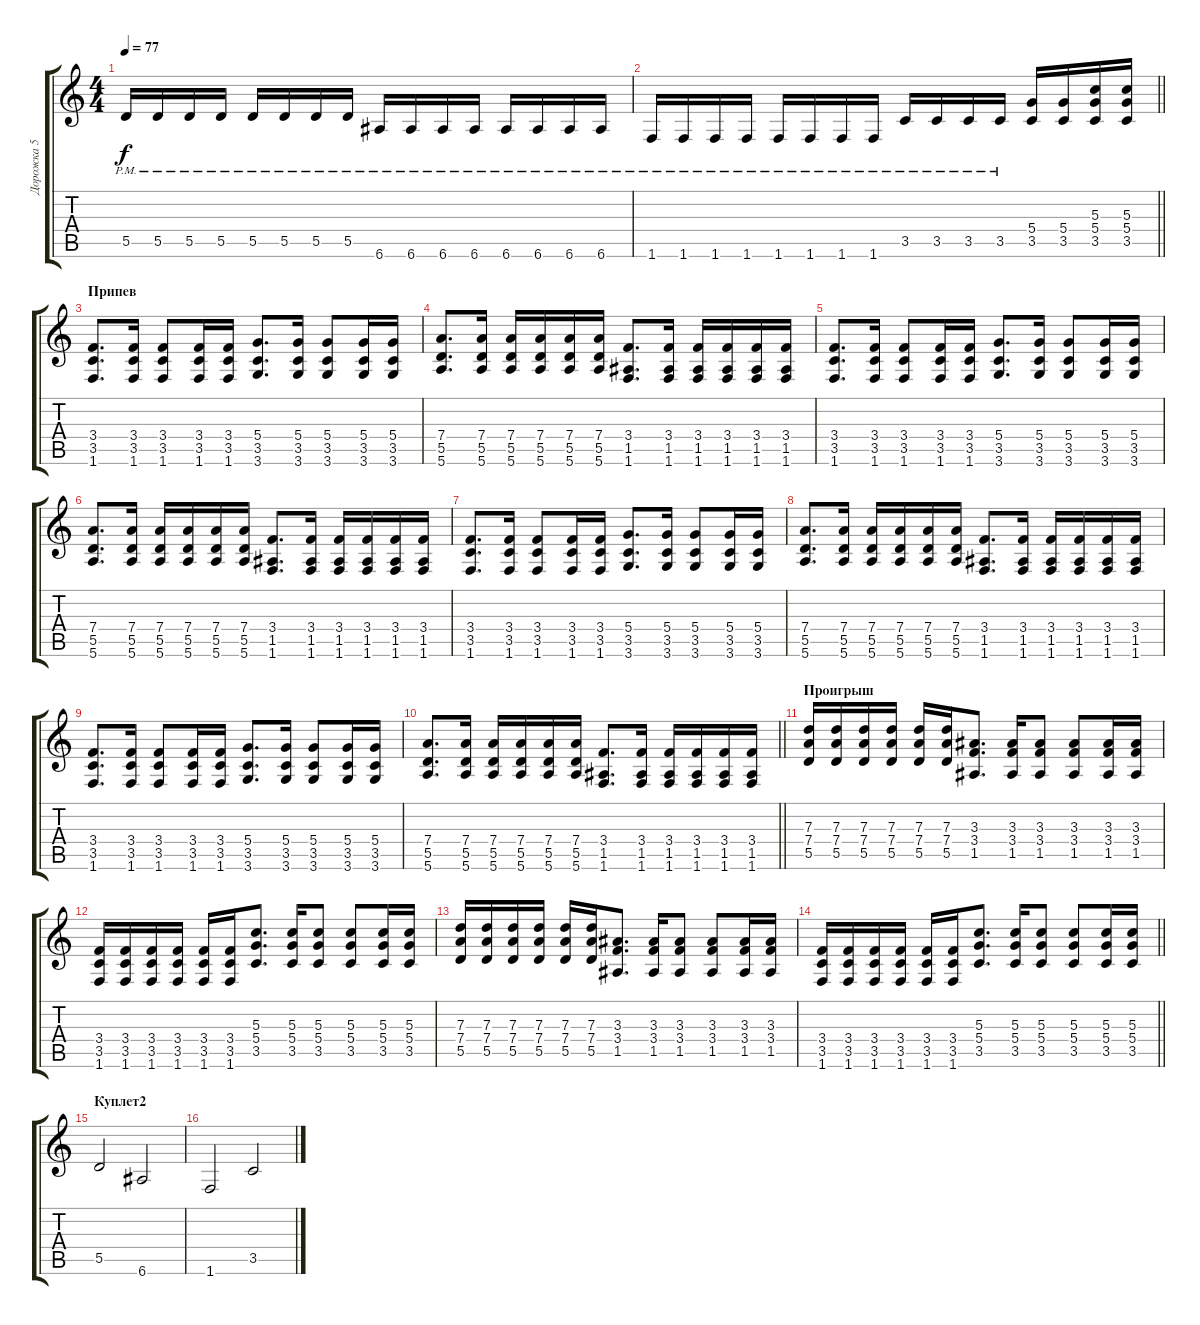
\track ("Дорожка 5" "Дорожка 5") {instrument distortionguitar}
\staff {score tabs}
\tuning (E4 B3 G3 D3 A2 E2) {hide}
\ts (4 4)
\tempo 77
\clef g2
\ks c
5.5{pm}.16{dy f} 5.5{pm}.16 5.5{pm}.16 5.5{pm}.16 5.5{pm}.16 5.5{pm}.16 5.5{pm}.16 5.5{pm}.16 6.6{pm}.16 6.6{pm}.16 6.6{pm}.16 6.6{pm}.16 6.6{pm}.16 6.6{pm}.16 6.6{pm}.16 6.6{pm}.16 |
\barLineRight lightlight
1.6{pm}.16 1.6{pm}.16 1.6{pm}.16 1.6{pm}.16 1.6{pm}.16 1.6{pm}.16 1.6{pm}.16 1.6{pm}.16 3.5{pm}.16 3.5{pm}.16 3.5{pm}.16 3.5{pm}.16 (5.4 3.5).16 (5.4 3.5).16 (5.3 5.4 3.5).16 (5.3 5.4 3.5).16 |
\section ("" "Припев")
(3.4 3.5 1.6).8{d} (3.4 3.5 1.6).16 (3.4 3.5 1.6).8 (3.4 3.5 1.6).16 (3.4 3.5 1.6).16 (5.4 3.5 3.6).8{d} (5.4 3.5 3.6).16 (5.4 3.5 3.6).8 (5.4 3.5 3.6).16 (5.4 3.5 3.6).16 |
(7.4 5.5 5.6).8{d} (7.4 5.5 5.6).16 (7.4 5.5 5.6).16 (7.4 5.5 5.6).16 (7.4 5.5 5.6).16 (7.4 5.5 5.6).16 (3.4 1.5 1.6).8{d} (3.4 1.5 1.6).16 (3.4 1.5 1.6).16 (3.4 1.5 1.6).16 (3.4 1.5 1.6).16 (3.4 1.5 1.6).16 |
(3.4 3.5 1.6).8{d} (3.4 3.5 1.6).16 (3.4 3.5 1.6).8 (3.4 3.5 1.6).16 (3.4 3.5 1.6).16 (5.4 3.5 3.6).8{d} (5.4 3.5 3.6).16 (5.4 3.5 3.6).8 (5.4 3.5 3.6).16 (5.4 3.5 3.6).16 |
(7.4 5.5 5.6).8{d} (7.4 5.5 5.6).16 (7.4 5.5 5.6).16 (7.4 5.5 5.6).16 (7.4 5.5 5.6).16 (7.4 5.5 5.6).16 (3.4 1.5 1.6).8{d} (3.4 1.5 1.6).16 (3.4 1.5 1.6).16 (3.4 1.5 1.6).16 (3.4 1.5 1.6).16 (3.4 1.5 1.6).16 |
(3.4 3.5 1.6).8{d} (3.4 3.5 1.6).16 (3.4 3.5 1.6).8 (3.4 3.5 1.6).16 (3.4 3.5 1.6).16 (5.4 3.5 3.6).8{d} (5.4 3.5 3.6).16 (5.4 3.5 3.6).8 (5.4 3.5 3.6).16 (5.4 3.5 3.6).16 |
(7.4 5.5 5.6).8{d} (7.4 5.5 5.6).16 (7.4 5.5 5.6).16 (7.4 5.5 5.6).16 (7.4 5.5 5.6).16 (7.4 5.5 5.6).16 (3.4 1.5 1.6).8{d} (3.4 1.5 1.6).16 (3.4 1.5 1.6).16 (3.4 1.5 1.6).16 (3.4 1.5 1.6).16 (3.4 1.5 1.6).16 |
(3.4 3.5 1.6).8{d} (3.4 3.5 1.6).16 (3.4 3.5 1.6).8 (3.4 3.5 1.6).16 (3.4 3.5 1.6).16 (5.4 3.5 3.6).8{d} (5.4 3.5 3.6).16 (5.4 3.5 3.6).8 (5.4 3.5 3.6).16 (5.4 3.5 3.6).16 |
\barLineRight lightlight
(7.4 5.5 5.6).8{d} (7.4 5.5 5.6).16 (7.4 5.5 5.6).16 (7.4 5.5 5.6).16 (7.4 5.5 5.6).16 (7.4 5.5 5.6).16 (3.4 1.5 1.6).8{d} (3.4 1.5 1.6).16 (3.4 1.5 1.6).16 (3.4 1.5 1.6).16 (3.4 1.5 1.6).16 (3.4 1.5 1.6).16 |
\section ("" "Проигрыш")
(7.3 7.4 5.5).16 (7.3 7.4 5.5).16 (7.3 7.4 5.5).16 (7.3 7.4 5.5).16 (7.3 7.4 5.5).16 (7.3 7.4 5.5).16 (3.3 3.4 1.5).8{d} (3.3 3.4 1.5).16 (3.3 3.4 1.5).8 (3.3 3.4 1.5).8 (3.3 3.4 1.5).16 (3.3 3.4 1.5).16 |
(3.4 3.5 1.6).16 (3.4 3.5 1.6).16 (3.4 3.5 1.6).16 (3.4 3.5 1.6).16 (3.4 3.5 1.6).16 (3.4 3.5 1.6).16 (5.3 5.4 3.5).8{d} (5.3 5.4 3.5).16 (5.3 5.4 3.5).8 (5.3 5.4 3.5).8 (5.3 5.4 3.5).16 (5.3 5.4 3.5).16 |
(7.3 7.4 5.5).16 (7.3 7.4 5.5).16 (7.3 7.4 5.5).16 (7.3 7.4 5.5).16 (7.3 7.4 5.5).16 (7.3 7.4 5.5).16 (3.3 3.4 1.5).8{d} (3.3 3.4 1.5).16 (3.3 3.4 1.5).8 (3.3 3.4 1.5).8 (3.3 3.4 1.5).16 (3.3 3.4 1.5).16 |
\barLineRight lightlight
(3.4 3.5 1.6).16 (3.4 3.5 1.6).16 (3.4 3.5 1.6).16 (3.4 3.5 1.6).16 (3.4 3.5 1.6).16 (3.4 3.5 1.6).16 (5.3 5.4 3.5).8{d} (5.3 5.4 3.5).16 (5.3 5.4 3.5).8 (5.3 5.4 3.5).8 (5.3 5.4 3.5).16 (5.3 5.4 3.5).16 |
\section ("" "Куплет2")
5.5.2 6.6.2 |
1.6.2 3.5.2
